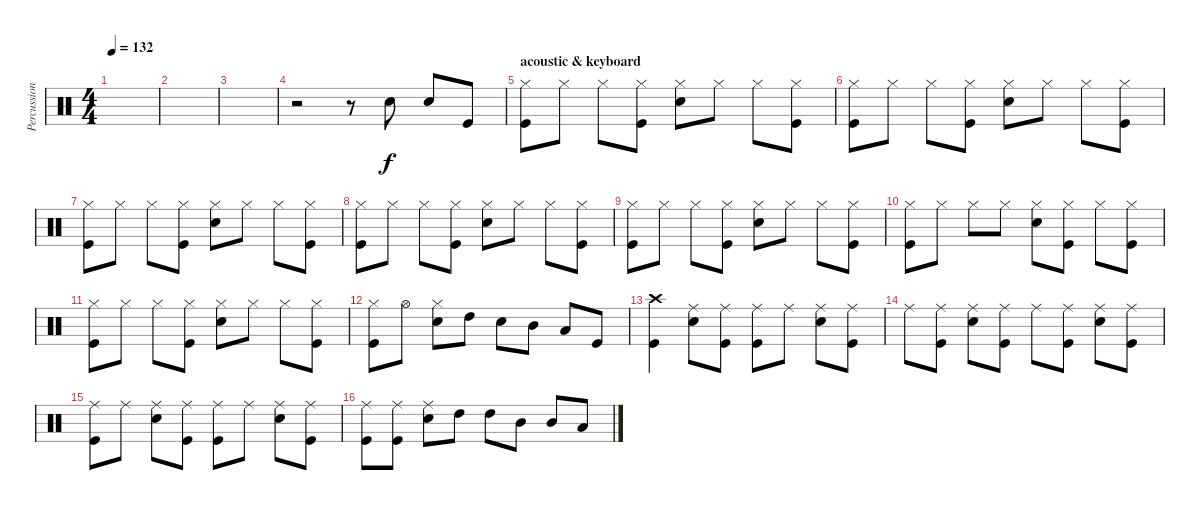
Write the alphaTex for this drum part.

\track ("Percussion" "Percussion") {instrument percussion}
\staff {score}
\articulation defaults
\ts (4 4)
\tempo 132
\clef neutral
\ks c
|
|
|
r.2{volume 13} r.8 "Snare (hit) 2".8 "Snare (hit) 2".8 "Kick (hit)".8 |
\section ("" "acoustic & keyboard")
("Hi-Hat (closed)" "Kick (hit)").8 "Hi-Hat (closed)".8 "Hi-Hat (closed)".8 ("Hi-Hat (closed)" "Kick (hit)").8 ("Hi-Hat (closed)" "Snare (hit) 2").8 "Hi-Hat (closed)".8 "Hi-Hat (closed)".8 ("Hi-Hat (closed)" "Kick (hit)").8 |
("Hi-Hat (closed)" "Kick (hit)").8 "Hi-Hat (closed)".8 "Hi-Hat (closed)".8 ("Hi-Hat (closed)" "Kick (hit)").8 ("Hi-Hat (closed)" "Snare (hit) 2").8 "Hi-Hat (closed)".8 "Hi-Hat (closed)".8 ("Hi-Hat (closed)" "Kick (hit)").8 |
("Hi-Hat (closed)" "Kick (hit)").8 "Hi-Hat (closed)".8 "Hi-Hat (closed)".8 ("Hi-Hat (closed)" "Kick (hit)").8 ("Hi-Hat (closed)" "Snare (hit) 2").8 "Hi-Hat (closed)".8 "Hi-Hat (closed)".8 ("Hi-Hat (closed)" "Kick (hit)").8 |
("Hi-Hat (closed)" "Kick (hit)").8 "Hi-Hat (closed)".8 "Hi-Hat (closed)".8 ("Hi-Hat (closed)" "Kick (hit)").8 ("Hi-Hat (closed)" "Snare (hit) 2").8 "Hi-Hat (closed)".8 "Hi-Hat (closed)".8 ("Hi-Hat (closed)" "Kick (hit)").8 |
("Hi-Hat (closed)" "Kick (hit)").8 "Hi-Hat (closed)".8 "Hi-Hat (closed)".8 ("Hi-Hat (closed)" "Kick (hit)").8 ("Hi-Hat (closed)" "Snare (hit) 2").8 "Hi-Hat (closed)".8 "Hi-Hat (closed)".8 ("Hi-Hat (closed)" "Kick (hit)").8 |
("Hi-Hat (closed)" "Kick (hit)").8 "Hi-Hat (closed)".8 "Hi-Hat (closed)".8 "Hi-Hat (closed)".8 ("Hi-Hat (closed)" "Snare (hit) 2").8 ("Hi-Hat (closed)" "Kick (hit)").8 "Hi-Hat (closed)".8 ("Hi-Hat (closed)" "Kick (hit)").8 |
("Hi-Hat (closed)" "Kick (hit)").8 "Hi-Hat (closed)".8 "Hi-Hat (closed)".8 ("Hi-Hat (closed)" "Kick (hit)").8 ("Hi-Hat (closed)" "Snare (hit) 2").8 "Hi-Hat (closed)".8 "Hi-Hat (closed)".8 ("Hi-Hat (closed)" "Kick (hit)").8 |
("Hi-Hat (closed)" "Kick (hit)").8 "Hi-Hat (open)".8 ("Hi-Hat (closed)" "Snare (hit) 2").8 "High Tom (hit)".8 "Snare (hit) 2".8 "Mid Tom (hit)".8 "Low Tom (hit)".8 "Kick (hit)".8 |
("Crash high (hit)" "Kick (hit)").4 ("Snare (hit) 2" "Ride (middle)").8 ("Kick (hit)" "Ride (middle)").8 ("Kick (hit)" "Ride (middle)").8 "Ride (middle)".8 ("Snare (hit) 2" "Ride (middle)").8 ("Kick (hit)" "Ride (middle)").8 |
"Ride (middle)".8 ("Ride (middle)" "Kick (hit)").8 ("Ride (middle)" "Snare (hit) 2").8 ("Ride (middle)" "Kick (hit)").8 "Ride (middle)".8 ("Ride (middle)" "Kick (hit)").8 ("Ride (middle)" "Snare (hit) 2").8 ("Ride (middle)" "Kick (hit)").8 |
("Ride (middle)" "Kick (hit)").8 "Ride (middle)".8 ("Ride (middle)" "Snare (hit) 2").8 ("Ride (middle)" "Kick (hit)").8 ("Ride (middle)" "Kick (hit)").8 "Ride (middle)".8 ("Ride (middle)" "Snare (hit) 2").8 ("Ride (middle)" "Kick (hit)").8 |
("Ride (middle)" "Kick (hit)").8 ("Ride (middle)" "Kick (hit)").8 ("Ride (middle)" "Snare (hit) 2").8 "High Tom (hit)".8 "High Tom (hit)".8 "Mid Tom (hit)".8 "Mid Tom (hit)".8 "Low Tom (hit)".8
